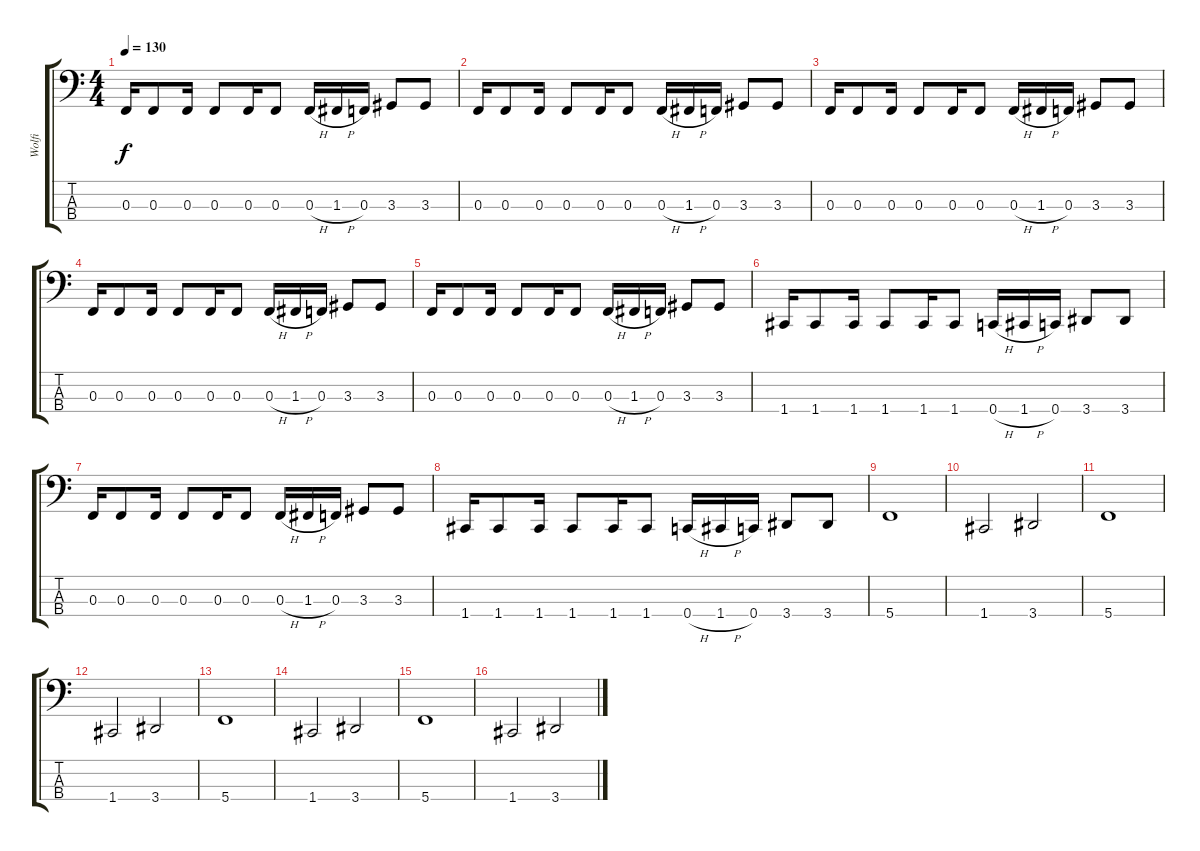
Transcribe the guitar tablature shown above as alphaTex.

\track ("Wolfi" "Wolfi") {instrument slapbass2}
\staff {score tabs}
\tuning (Eb2 Bb1 F1 C1) {hide}
\ts (4 4)
\tempo 130
\clef f4
\ks c
0.3.16{dy f} 0.3.8 0.3.16 0.3.8 0.3.16 0.3.8 0.3{h}.16 1.3{h}.16 0.3.16 3.3.8 3.3.8 |
0.3.16 0.3.8 0.3.16 0.3.8 0.3.16 0.3.8 0.3{h}.16 1.3{h}.16 0.3.16 3.3.8 3.3.8 |
0.3.16 0.3.8 0.3.16 0.3.8 0.3.16 0.3.8 0.3{h}.16 1.3{h}.16 0.3.16 3.3.8 3.3.8 |
0.3.16 0.3.8 0.3.16 0.3.8 0.3.16 0.3.8 0.3{h}.16 1.3{h}.16 0.3.16 3.3.8 3.3.8 |
0.3.16 0.3.8 0.3.16 0.3.8 0.3.16 0.3.8 0.3{h}.16 1.3{h}.16 0.3.16 3.3.8 3.3.8 |
1.4.16 1.4.8 1.4.16 1.4.8 1.4.16 1.4.8 0.4{h}.16 1.4{h}.16 0.4.16 3.4.8 3.4.8 |
0.3.16 0.3.8 0.3.16 0.3.8 0.3.16 0.3.8 0.3{h}.16 1.3{h}.16 0.3.16 3.3.8 3.3.8 |
1.4.16 1.4.8 1.4.16 1.4.8 1.4.16 1.4.8 0.4{h}.16 1.4{h}.16 0.4.16 3.4.8 3.4.8 |
5.4.1 |
1.4.2 3.4.2 |
5.4.1 |
1.4.2 3.4.2 |
5.4.1 |
1.4.2 3.4.2 |
5.4.1 |
1.4.2 3.4.2
